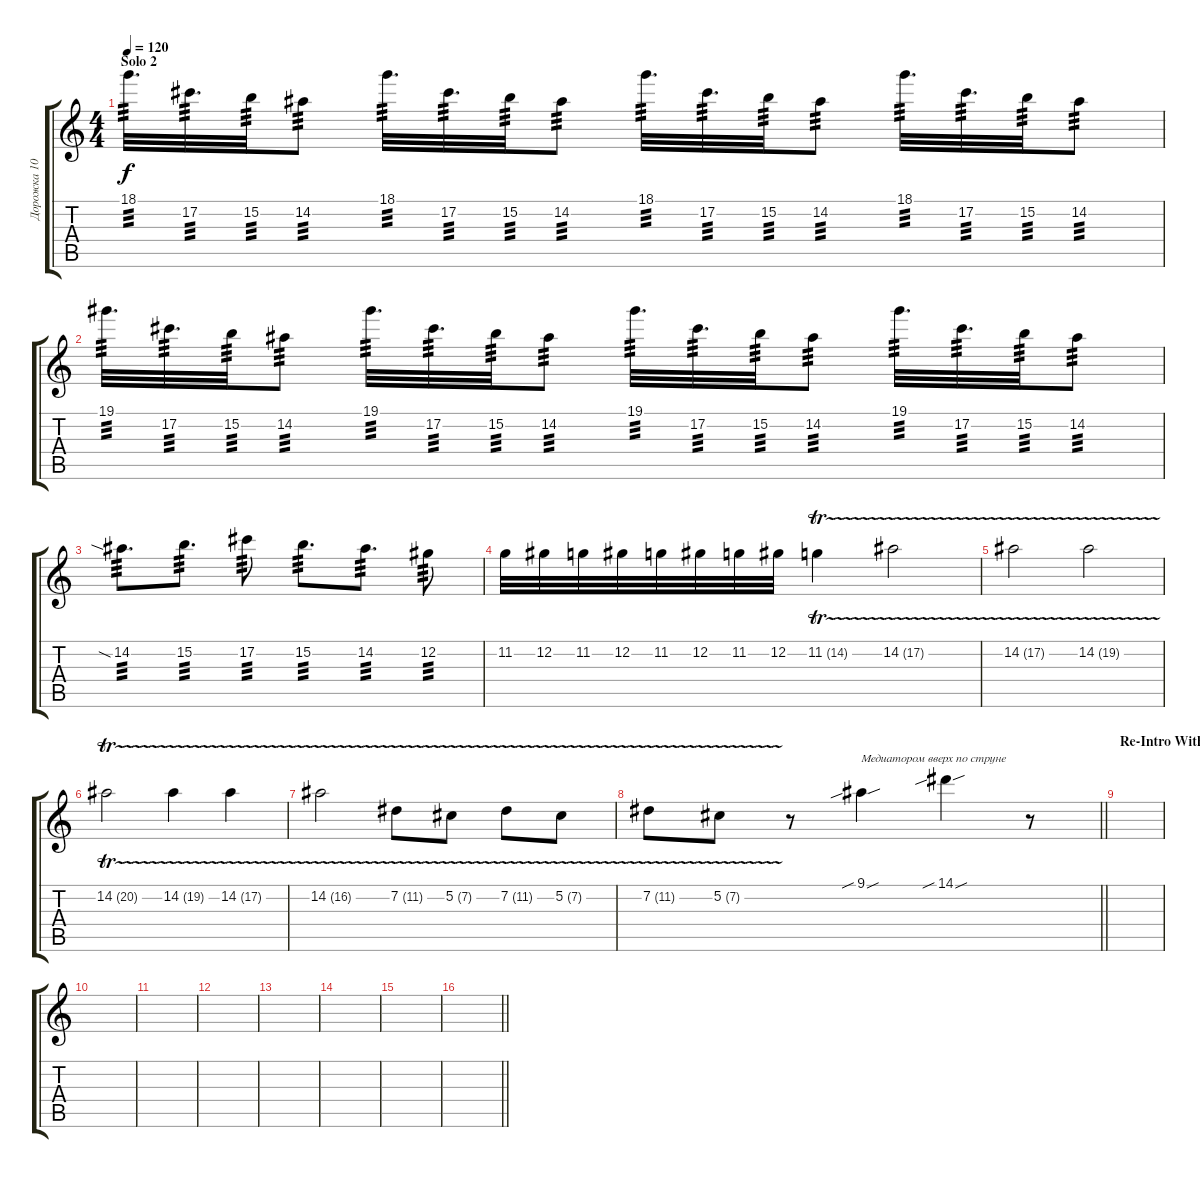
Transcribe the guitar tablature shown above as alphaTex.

\track ("Дорожка 10" "Дорожка 10") {instrument overdrivenguitar}
\staff {score tabs}
\tuning (Db4 Ab3 E3 B2 Gb2 B1) {hide}
\ts (4 4)
\section ("" "Solo 2")
\tempo 120
\clef g2
\ks c
18.1.32{d tp 3 dy f} 17.2.32{d tp 3} 15.2.32{tp 3} 14.2.8{tp 3} 18.1.32{d tp 3} 17.2.32{d tp 3} 15.2.32{tp 3} 14.2.8{tp 3} 18.1.32{d tp 3} 17.2.32{d tp 3} 15.2.32{tp 3} 14.2.8{tp 3} 18.1.32{d tp 3} 17.2.32{d tp 3} 15.2.32{tp 3} 14.2.8{tp 3} |
19.1.32{d tp 3} 17.2.32{d tp 3} 15.2.32{tp 3} 14.2.8{tp 3} 19.1.32{d tp 3} 17.2.32{d tp 3} 15.2.32{tp 3} 14.2.8{tp 3} 19.1.32{d tp 3} 17.2.32{d tp 3} 15.2.32{tp 3} 14.2.8{tp 3} 19.1.32{d tp 3} 17.2.32{d tp 3} 15.2.32{tp 3} 14.2.8{tp 3} |
14.2{sia}.8{d tp 3} 15.2.8{d tp 3} 17.2.8{tp 3} 15.2.8{d tp 3} 14.2.8{d tp 3} 12.2.8{tp 3} |
11.2.32 12.2.32 11.2.32 12.2.32 11.2.32 12.2.32 11.2.32 12.2.32 11.2{tr (14 32)}.4 14.2{tr (17 32)}.2 |
14.2{tr (17 32)}.2 14.2{tr (19 32)}.2 |
14.2{tr (20 32)}.2 14.2{tr (19 32)}.4 14.2{tr (17 32)}.4 |
14.2{tr (16 32)}.2 7.2{tr (11 32)}.8 5.2{tr (7 32)}.8 7.2{tr (11 32)}.8 5.2{tr (7 32)}.8 |
\barLineRight lightlight
7.2{tr (11 32)}.8 5.2{tr (7 32)}.8 r.8 9.1{sib sou}.4{txt "Медиатором вверх по струне"} 14.1{sib sou}.4 r.8 |
\section ("" "Re-Intro With Vocal")
|
|
|
|
|
|
|
\barLineRight lightlight
